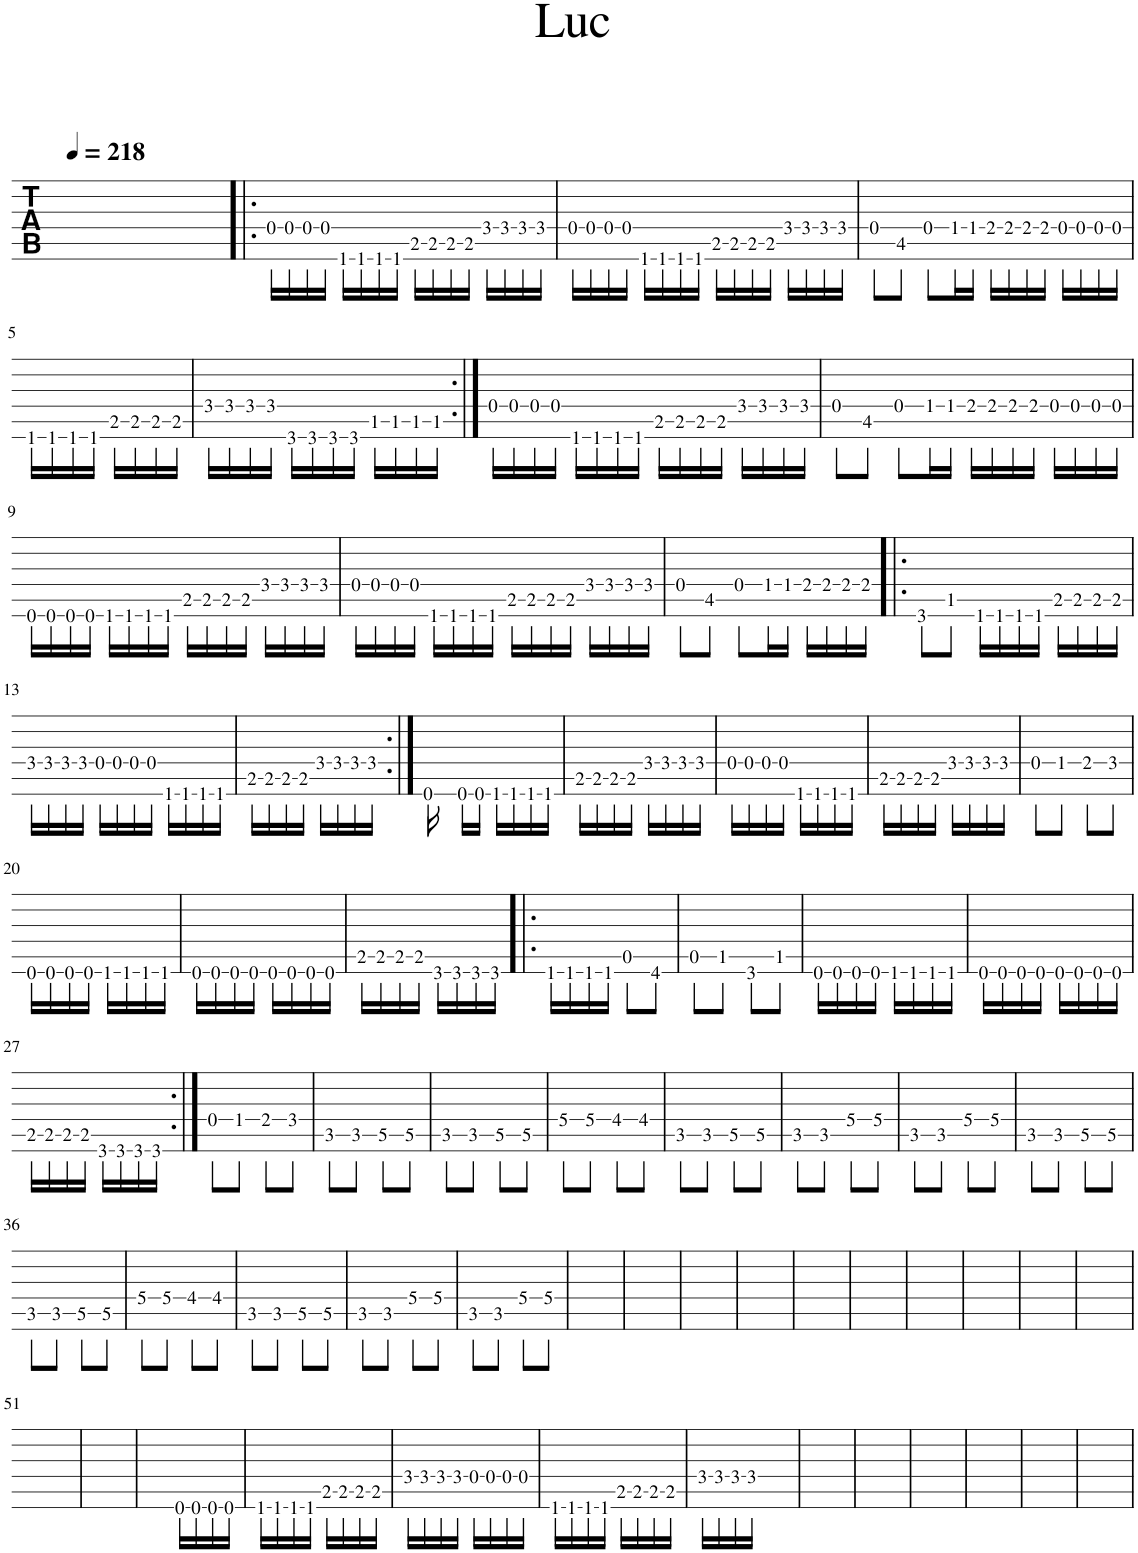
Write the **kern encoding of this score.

**kern
*part1
*staff1
*I"Guitar
*I'Guit.
*stria6
*
*k[f#c#g#]
*M4/4
*MM218
=1
16r
16r
8r
4r
2r
=2!|:
*M4/4
16D\LL
16D\
16D\
16D\JJ
16EE#\LL
16EE#\
16EE#\
16EE#\JJ
16BB\LL
16BB\
16BB\
16BB\JJ
16E#\LL
16E#\
16E#\
16E#\JJ
=3
*M4/4
16D\LL
16D\
16D\
16D\JJ
16EE#\LL
16EE#\
16EE#\
16EE#\JJ
16BB\LL
16BB\
16BB\
16BB\JJ
16E#\LL
16E#\
16E#\
16E#\JJ
=4
*M4/4
8D\L
8C#\J
8D\L
16D#\L
16D#\JJ
16E\LL
16E\
16E\
16E\JJ
16D\LL
16D\
16D\
16D\JJ
!!LO:LB:g=z
=5
*M2/4
16EE#\LL
16EE#\
16EE#\
16EE#\JJ
16BB\LL
16BB\
16BB\
16BB\JJ
=6
*M3/4
16E#\LL
16E#\
16E#\
16E#\JJ
16GG\LL
16GG\
16GG\
16GG\JJ
16AA#\LL
16AA#\
16AA#\
16AA#\JJ
=7:|!
*M4/4
16D\LL
16D\
16D\
16D\JJ
16EE#\LL
16EE#\
16EE#\
16EE#\JJ
16BB\LL
16BB\
16BB\
16BB\JJ
16E#\LL
16E#\
16E#\
16E#\JJ
=8
*M4/4
8D\L
8C#\J
8D\L
16D#\L
16D#\JJ
16E\LL
16E\
16E\
16E\JJ
16D\LL
16D\
16D\
16D\JJ
!!LO:LB:g=z
=9
16EE\LL
16EE\
16EE\
16EE\JJ
16EE#\LL
16EE#\
16EE#\
16EE#\JJ
16BB\LL
16BB\
16BB\
16BB\JJ
16E#\LL
16E#\
16E#\
16E#\JJ
=10
16D\LL
16D\
16D\
16D\JJ
16EE#\LL
16EE#\
16EE#\
16EE#\JJ
16BB\LL
16BB\
16BB\
16BB\JJ
16E#\LL
16E#\
16E#\
16E#\JJ
=11
*M3/4
8D\L
8C#\J
8D\L
16D#\L
16D#\JJ
16E\LL
16E\
16E\
16E\JJ
=12!|:
8GG\L
8AA#\J
16EE#\LL
16EE#\
16EE#\
16EE#\JJ
16BB\LL
16BB\
16BB\
16BB\JJ
!!LO:LB:g=z
=13
16E#\LL
16E#\
16E#\
16E#\JJ
16D\LL
16D\
16D\
16D\JJ
16EE#\LL
16EE#\
16EE#\
16EE#\JJ
=14
*M2/4
16BB\LL
16BB\
16BB\
16BB\JJ
16E#\LL
16E#\
16E#\
16E#\JJ
=15:|!
16EE\
16r
16EE\LL
16EE\JJ
16EE#\LL
16EE#\
16EE#\
16EE#\JJ
=16
16BB\LL
16BB\
16BB\
16BB\JJ
16E#\LL
16E#\
16E#\
16E#\JJ
=17
16D\LL
16D\
16D\
16D\JJ
16EE#\LL
16EE#\
16EE#\
16EE#\JJ
=18
16BB\LL
16BB\
16BB\
16BB\JJ
16E#\LL
16E#\
16E#\
16E#\JJ
=19
*M2/4
8D\L
8D#\J
8E\L
8E#\J
!!LO:LB:g=z
=20
16EE\LL
16EE\
16EE\
16EE\JJ
16EE#\LL
16EE#\
16EE#\
16EE#\JJ
=21
16DD#\LL
16DD#\
16DD#\
16DD#\JJ
16EE\LL
16EE\
16EE\
16EE\JJ
=22
16BB\LL
16BB\
16BB\
16BB\JJ
16GG\LL
16GG\
16GG\
16GG\JJ
=23!|:
16EE#\LL
16EE#\
16EE#\
16EE#\JJ
8AA\L
8GG#\J
=24
8AA\L
8AA#\J
8GG\L
8AA#\J
=25
16EE\LL
16EE\
16EE\
16EE\JJ
16EE#\LL
16EE#\
16EE#\
16EE#\JJ
=26
16DD#\LL
16DD#\
16DD#\
16DD#\JJ
16EE\LL
16EE\
16EE\
16EE\JJ
!!LO:LB:g=z
=27
16BB\LL
16BB\
16BB\
16BB\JJ
16GG\LL
16GG\
16GG\
16GG\JJ
=28:|!
8D\L
8D#\J
8E\L
8E#\J
=29
8C\L
8C\J
8D\L
8D\J
=30
8C\L
8C\J
8D\L
8D\J
=31
8G\L
8G\J
8F#\L
8F#\J
=32
8C\L
8C\J
8D\L
8D\J
=33
8C\L
8C\J
8G\L
8G\J
=34
8C\L
8C\J
8G\L
8G\J
=35
8C\L
8C\J
8D\L
8D\J
!!LO:LB:g=z
=36
8C\L
8C\J
8D\L
8D\J
=37
8G\L
8G\J
8F#\L
8F#\J
=38
8C\L
8C\J
8D\L
8D\J
=39
8C\L
8C\J
8G\L
8G\J
=40
8C\L
8C\J
8G\L
8G\J
=41
2r
=42
2r
=43
2r
=44
2r
=45
2r
=46
2r
=47
2r
=48
2r
=49
2r
=50
2r
!!LO:LB:g=z
=51
2r
=52
2r
=53
4r
16EE\LL
16EE\
16EE\
16EE\JJ
=54
16EE#\LL
16EE#\
16EE#\
16EE#\JJ
16BB\LL
16BB\
16BB\
16BB\JJ
=55
16E#\LL
16E#\
16E#\
16E#\JJ
16D\LL
16D\
16D\
16D\JJ
=56
16EE#\LL
16EE#\
16EE#\
16EE#\JJ
16BB\LL
16BB\
16BB\
16BB\JJ
=57
16E#\LL
16E#\
16E#\
16E#\JJ
4r
=58
2r
=59
2r
=60
2r
=61
2r
=62
2r
=63
2r
=
*-
